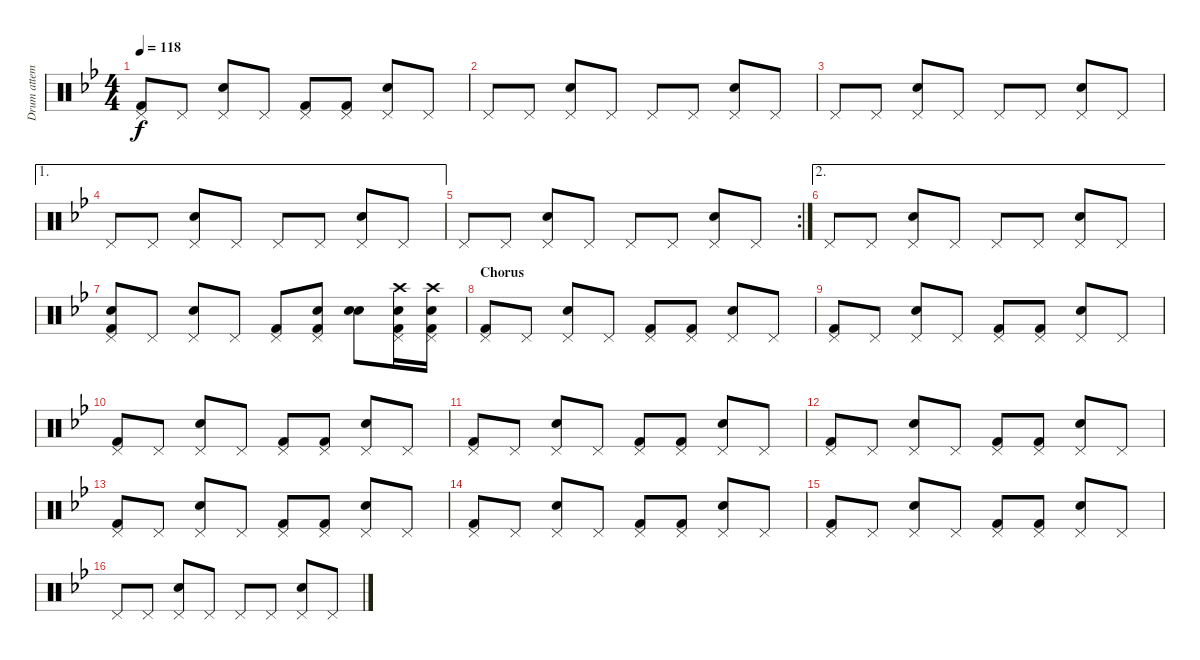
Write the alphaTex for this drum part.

\track ("Drum attempt" "Drum attem") {instrument percussion}
\staff {score}
\articulation defaults
\ts (4 4)
\tempo 118
\clef neutral
\ks bb
("Pedal Hi-Hat (hit)" "Kick (hit) 2").8{dy f} "Pedal Hi-Hat (hit)".8 ("Pedal Hi-Hat (hit)" "Electric Snare (hit)").8 "Pedal Hi-Hat (hit)".8 ("Pedal Hi-Hat (hit)" "Kick (hit) 2").8 ("Pedal Hi-Hat (hit)" "Kick (hit) 2").8 ("Pedal Hi-Hat (hit)" "Electric Snare (hit)").8 "Pedal Hi-Hat (hit)".8 |
"Pedal Hi-Hat (hit)".8 "Pedal Hi-Hat (hit)".8 ("Pedal Hi-Hat (hit)" "Electric Snare (hit)").8 "Pedal Hi-Hat (hit)".8 "Pedal Hi-Hat (hit)".8 "Pedal Hi-Hat (hit)".8 ("Pedal Hi-Hat (hit)" "Electric Snare (hit)").8 "Pedal Hi-Hat (hit)".8 |
"Pedal Hi-Hat (hit)".8 "Pedal Hi-Hat (hit)".8 ("Pedal Hi-Hat (hit)" "Electric Snare (hit)").8 "Pedal Hi-Hat (hit)".8 "Pedal Hi-Hat (hit)".8 "Pedal Hi-Hat (hit)".8 ("Pedal Hi-Hat (hit)" "Electric Snare (hit)").8 "Pedal Hi-Hat (hit)".8 |
\ae 1 "Pedal Hi-Hat (hit)".8 "Pedal Hi-Hat (hit)".8
("Pedal Hi-Hat (hit)" "Electric Snare (hit)").8 "Pedal Hi-Hat (hit)".8 "Pedal Hi-Hat (hit)".8 "Pedal Hi-Hat (hit)".8 ("Pedal Hi-Hat (hit)" "Electric Snare (hit)").8 "Pedal Hi-Hat (hit)".8 |
\rc 2 "Pedal Hi-Hat (hit)".8 "Pedal Hi-Hat (hit)".8
("Pedal Hi-Hat (hit)" "Electric Snare (hit)").8 "Pedal Hi-Hat (hit)".8 "Pedal Hi-Hat (hit)".8 "Pedal Hi-Hat (hit)".8 ("Pedal Hi-Hat (hit)" "Electric Snare (hit)").8 "Pedal Hi-Hat (hit)".8 |
\ae 2 "Pedal Hi-Hat (hit)".8 "Pedal Hi-Hat (hit)".8
("Pedal Hi-Hat (hit)" "Electric Snare (hit)").8 "Pedal Hi-Hat (hit)".8 "Pedal Hi-Hat (hit)".8 "Pedal Hi-Hat (hit)".8 ("Pedal Hi-Hat (hit)" "Electric Snare (hit)").8 "Pedal Hi-Hat (hit)".8 |
("Pedal Hi-Hat (hit)" "Electric Snare (hit)" "Kick (hit) 2").8 "Pedal Hi-Hat (hit)".8 ("Pedal Hi-Hat (hit)" "Electric Snare (hit)").8 "Pedal Hi-Hat (hit)".8 ("Pedal Hi-Hat (hit)" "Kick (hit) 2").8 ("Pedal Hi-Hat (hit)" "Electric Snare (hit)" "Kick (hit) 2").8 ("Snare (hit)" "Electric Snare (hit)").8 ("Pedal Hi-Hat (hit)" "Crash high (hit)" "Electric Snare (hit)" "Kick (hit) 2").16 ("Pedal Hi-Hat (hit)" "Crash high (hit)" "Electric Snare (hit)" "Kick (hit) 2").16 |
\section ("" "Chorus")
("Pedal Hi-Hat (hit)" "Kick (hit) 2").8 "Pedal Hi-Hat (hit)".8 ("Pedal Hi-Hat (hit)" "Electric Snare (hit)").8 "Pedal Hi-Hat (hit)".8 ("Pedal Hi-Hat (hit)" "Kick (hit) 2").8 ("Pedal Hi-Hat (hit)" "Kick (hit) 2").8 ("Pedal Hi-Hat (hit)" "Electric Snare (hit)").8 "Pedal Hi-Hat (hit)".8 |
("Pedal Hi-Hat (hit)" "Kick (hit) 2").8 "Pedal Hi-Hat (hit)".8 ("Pedal Hi-Hat (hit)" "Electric Snare (hit)").8 "Pedal Hi-Hat (hit)".8 ("Pedal Hi-Hat (hit)" "Kick (hit) 2").8 ("Pedal Hi-Hat (hit)" "Kick (hit) 2").8 ("Pedal Hi-Hat (hit)" "Electric Snare (hit)").8 "Pedal Hi-Hat (hit)".8 |
("Pedal Hi-Hat (hit)" "Kick (hit) 2").8 "Pedal Hi-Hat (hit)".8 ("Pedal Hi-Hat (hit)" "Electric Snare (hit)").8 "Pedal Hi-Hat (hit)".8 ("Pedal Hi-Hat (hit)" "Kick (hit) 2").8 ("Pedal Hi-Hat (hit)" "Kick (hit) 2").8 ("Pedal Hi-Hat (hit)" "Electric Snare (hit)").8 "Pedal Hi-Hat (hit)".8 |
("Pedal Hi-Hat (hit)" "Kick (hit) 2").8 "Pedal Hi-Hat (hit)".8 ("Pedal Hi-Hat (hit)" "Electric Snare (hit)").8 "Pedal Hi-Hat (hit)".8 ("Pedal Hi-Hat (hit)" "Kick (hit) 2").8 ("Pedal Hi-Hat (hit)" "Kick (hit) 2").8 ("Pedal Hi-Hat (hit)" "Electric Snare (hit)").8 "Pedal Hi-Hat (hit)".8 |
("Pedal Hi-Hat (hit)" "Kick (hit) 2").8 "Pedal Hi-Hat (hit)".8 ("Pedal Hi-Hat (hit)" "Electric Snare (hit)").8 "Pedal Hi-Hat (hit)".8 ("Pedal Hi-Hat (hit)" "Kick (hit) 2").8 ("Pedal Hi-Hat (hit)" "Kick (hit) 2").8 ("Pedal Hi-Hat (hit)" "Electric Snare (hit)").8 "Pedal Hi-Hat (hit)".8 |
("Pedal Hi-Hat (hit)" "Kick (hit) 2").8 "Pedal Hi-Hat (hit)".8 ("Pedal Hi-Hat (hit)" "Electric Snare (hit)").8 "Pedal Hi-Hat (hit)".8 ("Pedal Hi-Hat (hit)" "Kick (hit) 2").8 ("Pedal Hi-Hat (hit)" "Kick (hit) 2").8 ("Pedal Hi-Hat (hit)" "Electric Snare (hit)").8 "Pedal Hi-Hat (hit)".8 |
("Pedal Hi-Hat (hit)" "Kick (hit) 2").8 "Pedal Hi-Hat (hit)".8 ("Pedal Hi-Hat (hit)" "Electric Snare (hit)").8 "Pedal Hi-Hat (hit)".8 ("Pedal Hi-Hat (hit)" "Kick (hit) 2").8 ("Pedal Hi-Hat (hit)" "Kick (hit) 2").8 ("Pedal Hi-Hat (hit)" "Electric Snare (hit)").8 "Pedal Hi-Hat (hit)".8 |
("Pedal Hi-Hat (hit)" "Kick (hit) 2").8 "Pedal Hi-Hat (hit)".8 ("Pedal Hi-Hat (hit)" "Electric Snare (hit)").8 "Pedal Hi-Hat (hit)".8 ("Pedal Hi-Hat (hit)" "Kick (hit) 2").8 ("Pedal Hi-Hat (hit)" "Kick (hit) 2").8 ("Pedal Hi-Hat (hit)" "Electric Snare (hit)").8 "Pedal Hi-Hat (hit)".8 |
"Pedal Hi-Hat (hit)".8 "Pedal Hi-Hat (hit)".8 ("Pedal Hi-Hat (hit)" "Electric Snare (hit)").8 "Pedal Hi-Hat (hit)".8 "Pedal Hi-Hat (hit)".8 "Pedal Hi-Hat (hit)".8 ("Pedal Hi-Hat (hit)" "Electric Snare (hit)").8 "Pedal Hi-Hat (hit)".8
